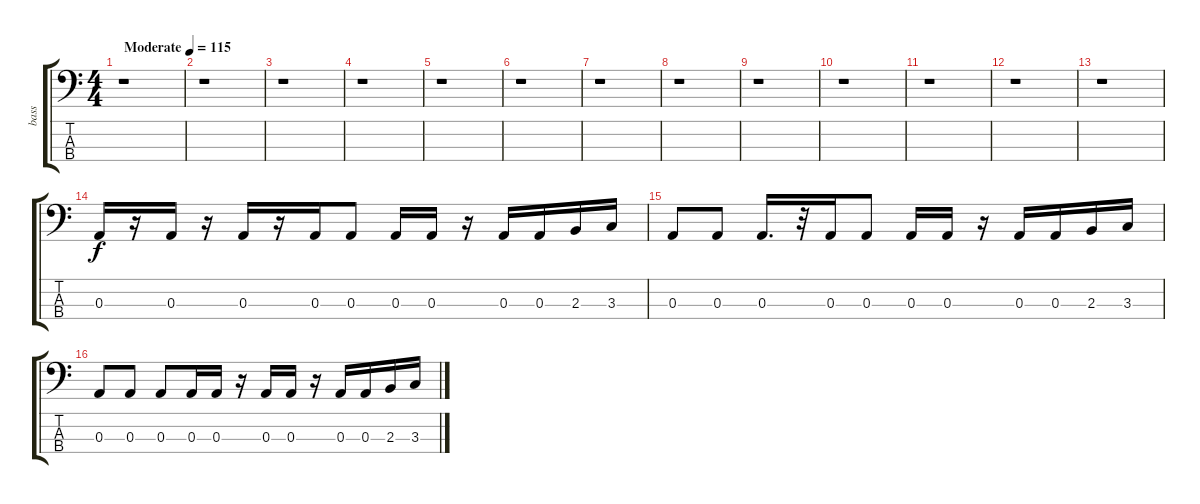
\track ("bass" "bass") {instrument synthbass2}
\staff {score tabs}
\tuning (G2 D2 A1 E1) {hide}
\ts (4 4)
\tempo (115 "Moderate")
\clef f4
\ks c
r.1{dy f instrument synthbass2} |
r.1 |
r.1 |
r.1 |
r.1 |
r.1 |
r.1 |
r.1 |
r.1 |
r.1 |
r.1 |
r.1 |
r.1 |
0.3.16 r.16 0.3.16 r.16 0.3.16 r.16 0.3.16 0.3.8 0.3.16 0.3.16 r.16 0.3.16 0.3.16 2.3.16 3.3.16 |
0.3.8 0.3.8 0.3.16{d} r.32 0.3.16 0.3.8 0.3.16 0.3.16 r.16 0.3.16 0.3.16 2.3.16 3.3.16 |
0.3.8 0.3.8 0.3.8 0.3.16 0.3.16 r.16 0.3.16 0.3.16 r.16 0.3.16 0.3.16 2.3.16 3.3.16
